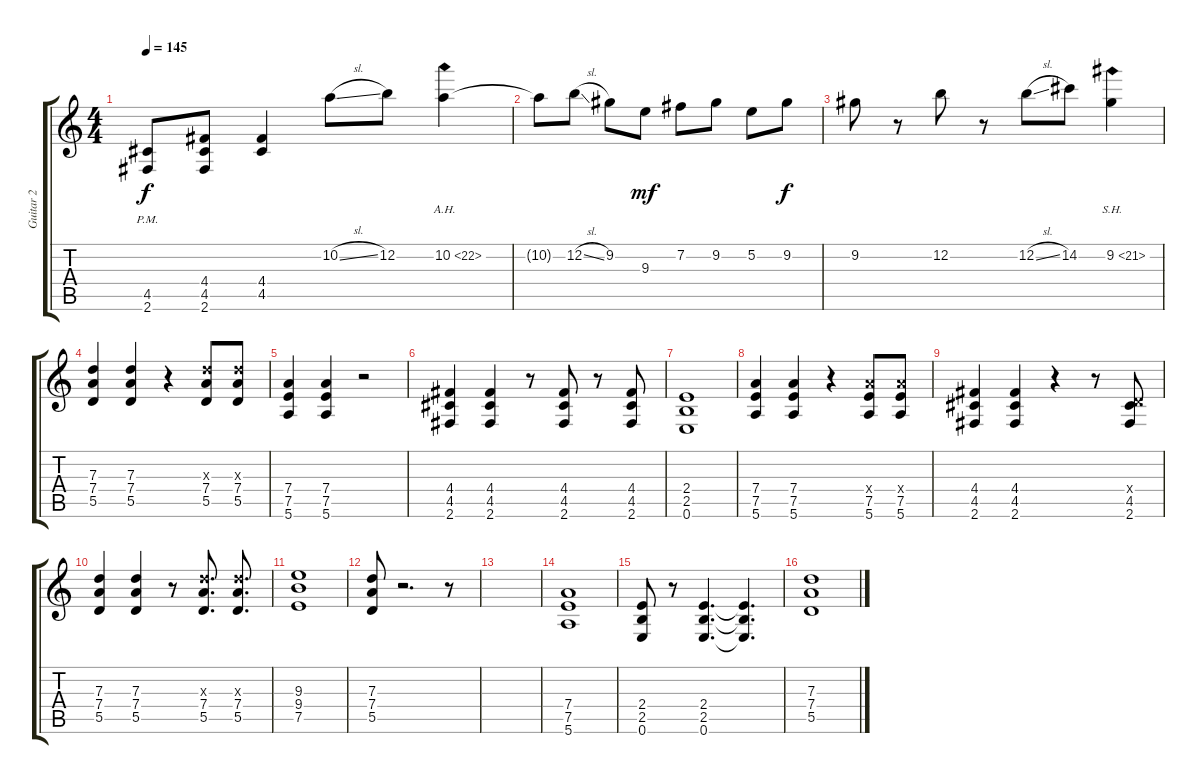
\track ("Guitar 2" "Guitar 2") {instrument distortionguitar}
\staff {score tabs}
\tuning (E4 B3 G3 D3 A2 E2) {hide}
\ts (4 4)
\tempo 145
\clef g2
\ks c
(4.5{pm} 2.6{pm}).8{dy f} (4.4 4.5 2.6).8 (4.4 4.5).4 10.2{sl}.8 12.2.8 10.2{ah 12}.4 |
10.2{t}.8 12.2{sl}.8 9.2.8 9.3.8{dy mf} 7.2.8 9.2.8 5.2.8 9.2.8{dy f} |
9.2.8 r.8 12.2.8 r.8 12.2{sl}.8 14.2.8 9.2{sh 12}.4 |
(7.3 7.4 5.5).4 (7.3 7.4 5.5).4 r.4 (7.3{x} 7.4 5.5).8 (7.3{x} 7.4 5.5).8 |
(7.4 7.5 5.6).4 (7.4 7.5 5.6).4 r.2 |
(4.4 4.5 2.6).4 (4.4 4.5 2.6).4 r.8 (4.4 4.5 2.6).8 r.8 (4.4 4.5 2.6).8 |
(2.4 2.5 0.6).1 |
(7.4 7.5 5.6).4 (7.4 7.5 5.6).4 r.4 (7.4{x} 7.5 5.6).8 (7.4{x} 7.5 5.6).8 |
(4.4 4.5 2.6).4 (4.4 4.5 2.6).4 r.4 r.8 (0.4{x} 4.5 2.6).8 |
(7.3 7.4 5.5).4 (7.3 7.4 5.5).4 r.8 (7.3{x} 7.4 5.5).8{d} (7.3{x} 7.4 5.5).8{d} |
(9.3 9.4 7.5).1 |
(7.3 7.4 5.5).8 r.2{d} r.8 |
|
(7.4 7.5 5.6).1 |
(2.4 2.5 0.6).8 r.8 (2.4 2.5 0.6).4{d} (2.4{t} 2.5{t} 0.6{t}).4{d} |
(7.3 7.4 5.5).1
